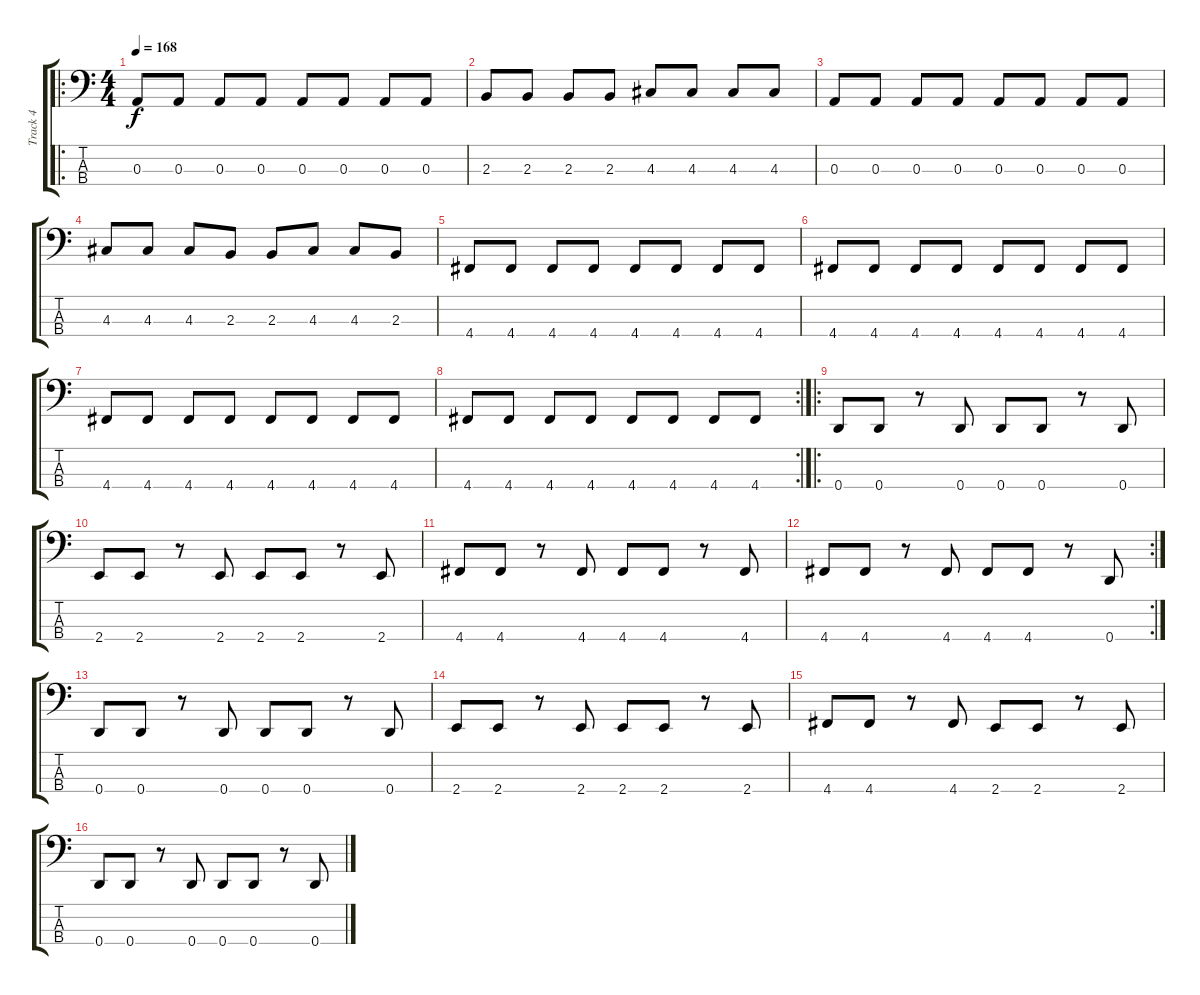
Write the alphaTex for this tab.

\track ("Track 4" "Track 4") {instrument electricbasspick}
\staff {score tabs}
\tuning (G2 D2 A1 D1) {hide}
\ro
\ts (4 4)
\tempo 168
\clef f4
\ks c
0.3.8{dy f} 0.3.8 0.3.8 0.3.8 0.3.8 0.3.8 0.3.8 0.3.8 |
2.3.8 2.3.8 2.3.8 2.3.8 4.3.8 4.3.8 4.3.8 4.3.8 |
0.3.8 0.3.8 0.3.8 0.3.8 0.3.8 0.3.8 0.3.8 0.3.8 |
4.3.8 4.3.8 4.3.8 2.3.8 2.3.8 4.3.8 4.3.8 2.3.8 |
4.4.8 4.4.8 4.4.8 4.4.8 4.4.8 4.4.8 4.4.8 4.4.8 |
4.4.8 4.4.8 4.4.8 4.4.8 4.4.8 4.4.8 4.4.8 4.4.8 |
4.4.8 4.4.8 4.4.8 4.4.8 4.4.8 4.4.8 4.4.8 4.4.8 |
\rc 2
4.4.8 4.4.8 4.4.8 4.4.8 4.4.8 4.4.8 4.4.8 4.4.8 |
\ro
0.4.8 0.4.8 r.8 0.4.8 0.4.8 0.4.8 r.8 0.4.8 |
2.4.8 2.4.8 r.8 2.4.8 2.4.8 2.4.8 r.8 2.4.8 |
4.4.8 4.4.8 r.8 4.4.8 4.4.8 4.4.8 r.8 4.4.8 |
\rc 2
4.4.8 4.4.8 r.8 4.4.8 4.4.8 4.4.8 r.8 0.4.8 |
0.4.8 0.4.8 r.8 0.4.8 0.4.8 0.4.8 r.8 0.4.8 |
2.4.8 2.4.8 r.8 2.4.8 2.4.8 2.4.8 r.8 2.4.8 |
4.4.8 4.4.8 r.8 4.4.8 2.4.8 2.4.8 r.8 2.4.8 |
0.4.8 0.4.8 r.8 0.4.8 0.4.8 0.4.8 r.8 0.4.8
